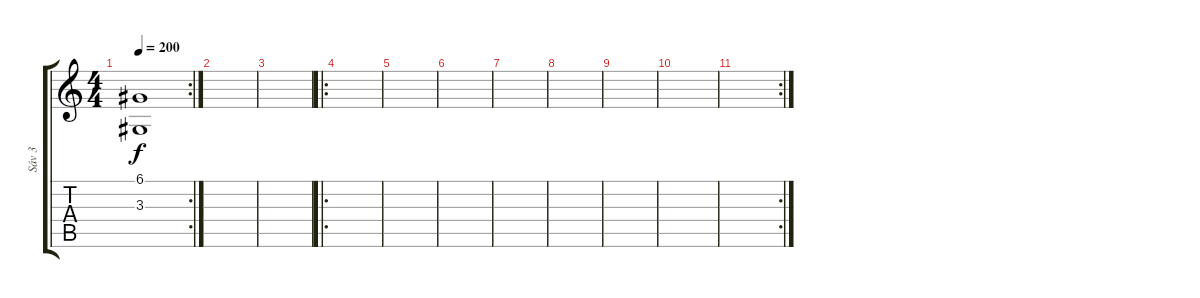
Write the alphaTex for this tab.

\track ("Sáv 3" "Sáv 3") {instrument stringensemble1}
\staff {score tabs}
\tuning (D4 A3 F3 C3 G2 D2) {hide}
\rc 2
\ts (4 4)
\tempo 200
\clef g2
\ks c
(6.1{t} 3.3{t}).1{dy f} |
|
|
\ro
|
|
|
|
|
|
|
\rc 2
